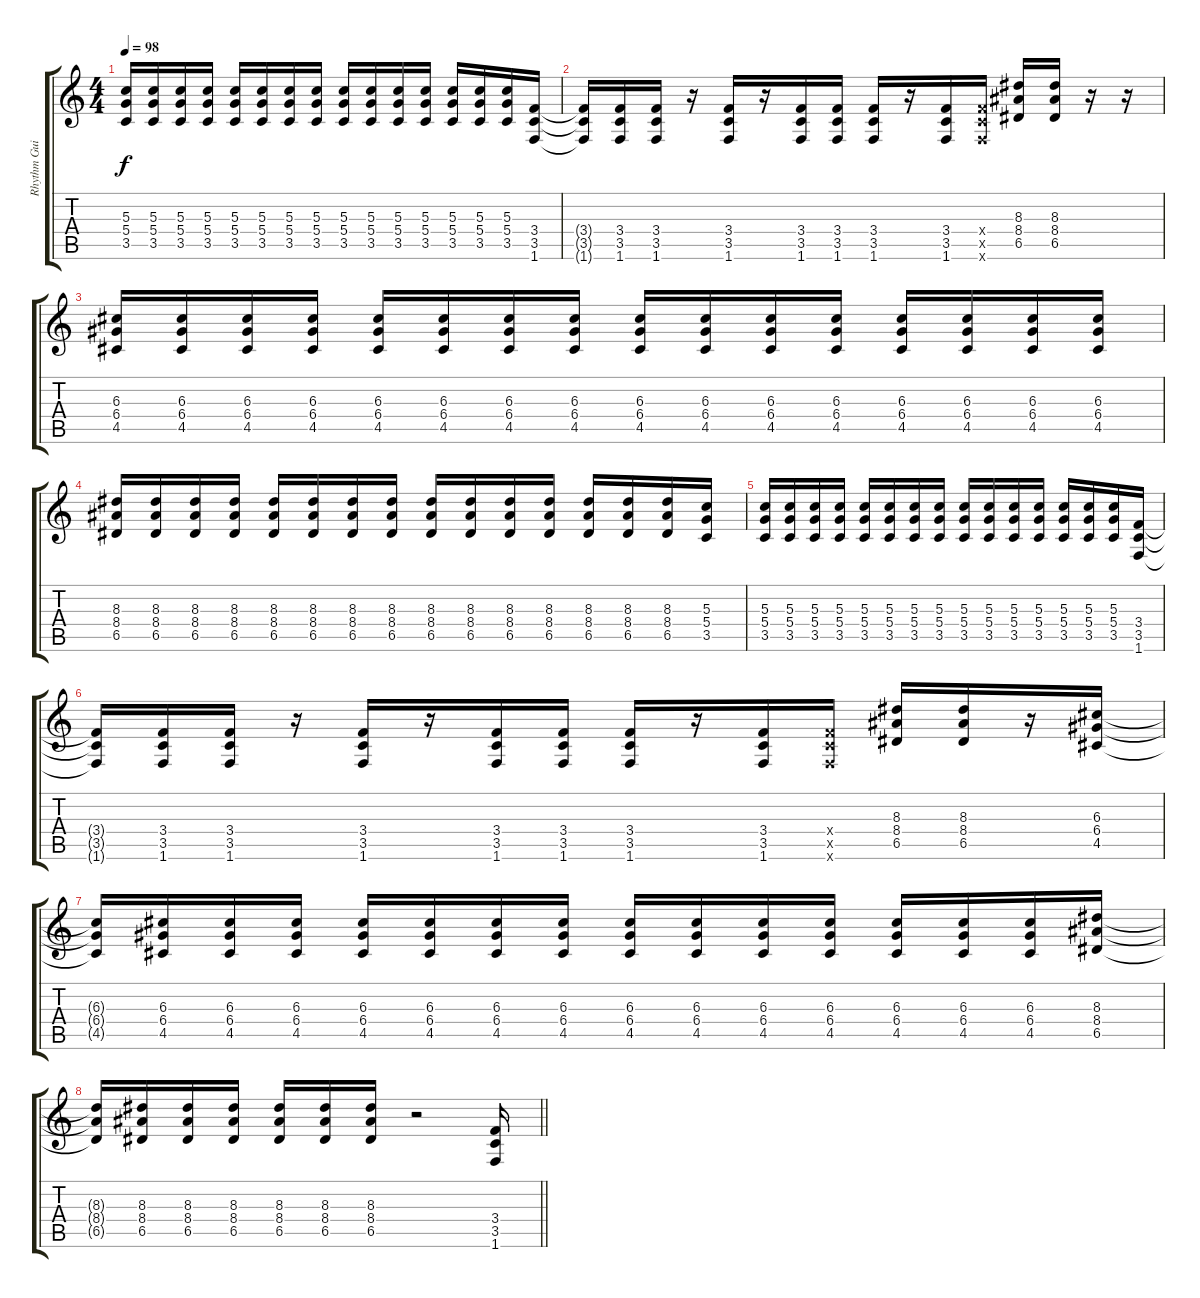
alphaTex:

\track ("Rhythm Guitar" "Rhythm Gui") {instrument overdrivenguitar}
\staff {score tabs}
\tuning (E4 B3 G3 D3 A2 E2) {hide}
\ts (4 4)
\tempo 98
\clef g2
\ks c
(5.3 5.4 3.5).16{dy f} (5.3 5.4 3.5).16 (5.3 5.4 3.5).16 (5.3 5.4 3.5).16 (5.3 5.4 3.5).16 (5.3 5.4 3.5).16 (5.3 5.4 3.5).16 (5.3 5.4 3.5).16 (5.3 5.4 3.5).16 (5.3 5.4 3.5).16 (5.3 5.4 3.5).16 (5.3 5.4 3.5).16 (5.3 5.4 3.5).16 (5.3 5.4 3.5).16 (5.3 5.4 3.5).16 (3.4 3.5 1.6).16 |
(3.4{t} 3.5{t} 1.6{t}).16 (3.4 3.5 1.6).16 (3.4 3.5 1.6).16 r.16 (3.4 3.5 1.6).16 r.16 (3.4 3.5 1.6).16 (3.4 3.5 1.6).16 (3.4 3.5 1.6).16 r.16 (3.4 3.5 1.6).16 (3.4{x} 3.5{x} 1.6{x}).16 (8.3 8.4 6.5).16 (8.3 8.4 6.5).16 r.16 r.16 |
(6.3 6.4 4.5).16 (6.3 6.4 4.5).16 (6.3 6.4 4.5).16 (6.3 6.4 4.5).16 (6.3 6.4 4.5).16 (6.3 6.4 4.5).16 (6.3 6.4 4.5).16 (6.3 6.4 4.5).16 (6.3 6.4 4.5).16 (6.3 6.4 4.5).16 (6.3 6.4 4.5).16 (6.3 6.4 4.5).16 (6.3 6.4 4.5).16 (6.3 6.4 4.5).16 (6.3 6.4 4.5).16 (6.3 6.4 4.5).16 |
(8.3 8.4 6.5).16 (8.3 8.4 6.5).16 (8.3 8.4 6.5).16 (8.3 8.4 6.5).16 (8.3 8.4 6.5).16 (8.3 8.4 6.5).16 (8.3 8.4 6.5).16 (8.3 8.4 6.5).16 (8.3 8.4 6.5).16 (8.3 8.4 6.5).16 (8.3 8.4 6.5).16 (8.3 8.4 6.5).16 (8.3 8.4 6.5).16 (8.3 8.4 6.5).16 (8.3 8.4 6.5).16 (5.3 5.4 3.5).16 |
(5.3 5.4 3.5).16 (5.3 5.4 3.5).16 (5.3 5.4 3.5).16 (5.3 5.4 3.5).16 (5.3 5.4 3.5).16 (5.3 5.4 3.5).16 (5.3 5.4 3.5).16 (5.3 5.4 3.5).16 (5.3 5.4 3.5).16 (5.3 5.4 3.5).16 (5.3 5.4 3.5).16 (5.3 5.4 3.5).16 (5.3 5.4 3.5).16 (5.3 5.4 3.5).16 (5.3 5.4 3.5).16 (3.4 3.5 1.6).16 |
(3.4{t} 3.5{t} 1.6{t}).16 (3.4 3.5 1.6).16 (3.4 3.5 1.6).16 r.16 (3.4 3.5 1.6).16 r.16 (3.4 3.5 1.6).16 (3.4 3.5 1.6).16 (3.4 3.5 1.6).16 r.16 (3.4 3.5 1.6).16 (3.4{x} 3.5{x} 1.6{x}).16 (8.3 8.4 6.5).16 (8.3 8.4 6.5).16 r.16 (6.3 6.4 4.5).16 |
(6.3{t} 6.4{t} 4.5{t}).16 (6.3 6.4 4.5).16 (6.3 6.4 4.5).16 (6.3 6.4 4.5).16 (6.3 6.4 4.5).16 (6.3 6.4 4.5).16 (6.3 6.4 4.5).16 (6.3 6.4 4.5).16 (6.3 6.4 4.5).16 (6.3 6.4 4.5).16 (6.3 6.4 4.5).16 (6.3 6.4 4.5).16 (6.3 6.4 4.5).16 (6.3 6.4 4.5).16 (6.3 6.4 4.5).16 (8.3 8.4 6.5).16 |
\barLineRight lightlight
(8.3{t} 8.4{t} 6.5{t}).16 (8.3 8.4 6.5).16 (8.3 8.4 6.5).16 (8.3 8.4 6.5).16 (8.3 8.4 6.5).16 (8.3 8.4 6.5).16 (8.3 8.4 6.5).16 r.2 (3.4 3.5 1.6).16
